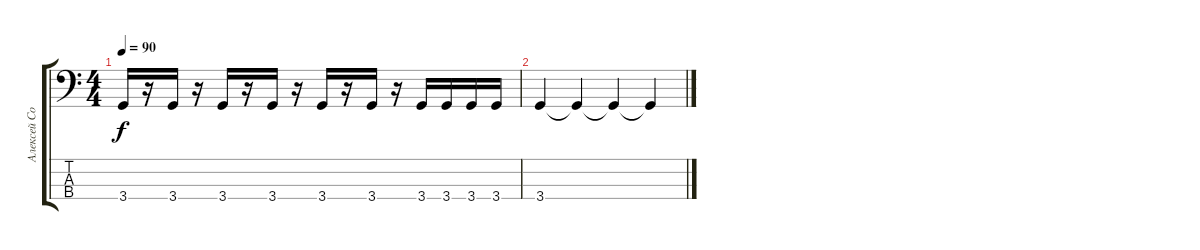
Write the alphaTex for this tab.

\track ("Алексей Соловьёв" "Алексей Со") {instrument electricbasspick}
\staff {score tabs}
\tuning (G2 D2 A1 E1) {hide}
\ts (4 4)
\tempo 90
\clef f4
\ks c
3.4.16{dy f} r.16 3.4.16 r.16 3.4.16 r.16 3.4.16 r.16 3.4.16 r.16 3.4.16 r.16 3.4.16 3.4.16 3.4.16 3.4.16 |
3.4.4 3.4{t}.4 3.4{t}.4 3.4{t}.4
